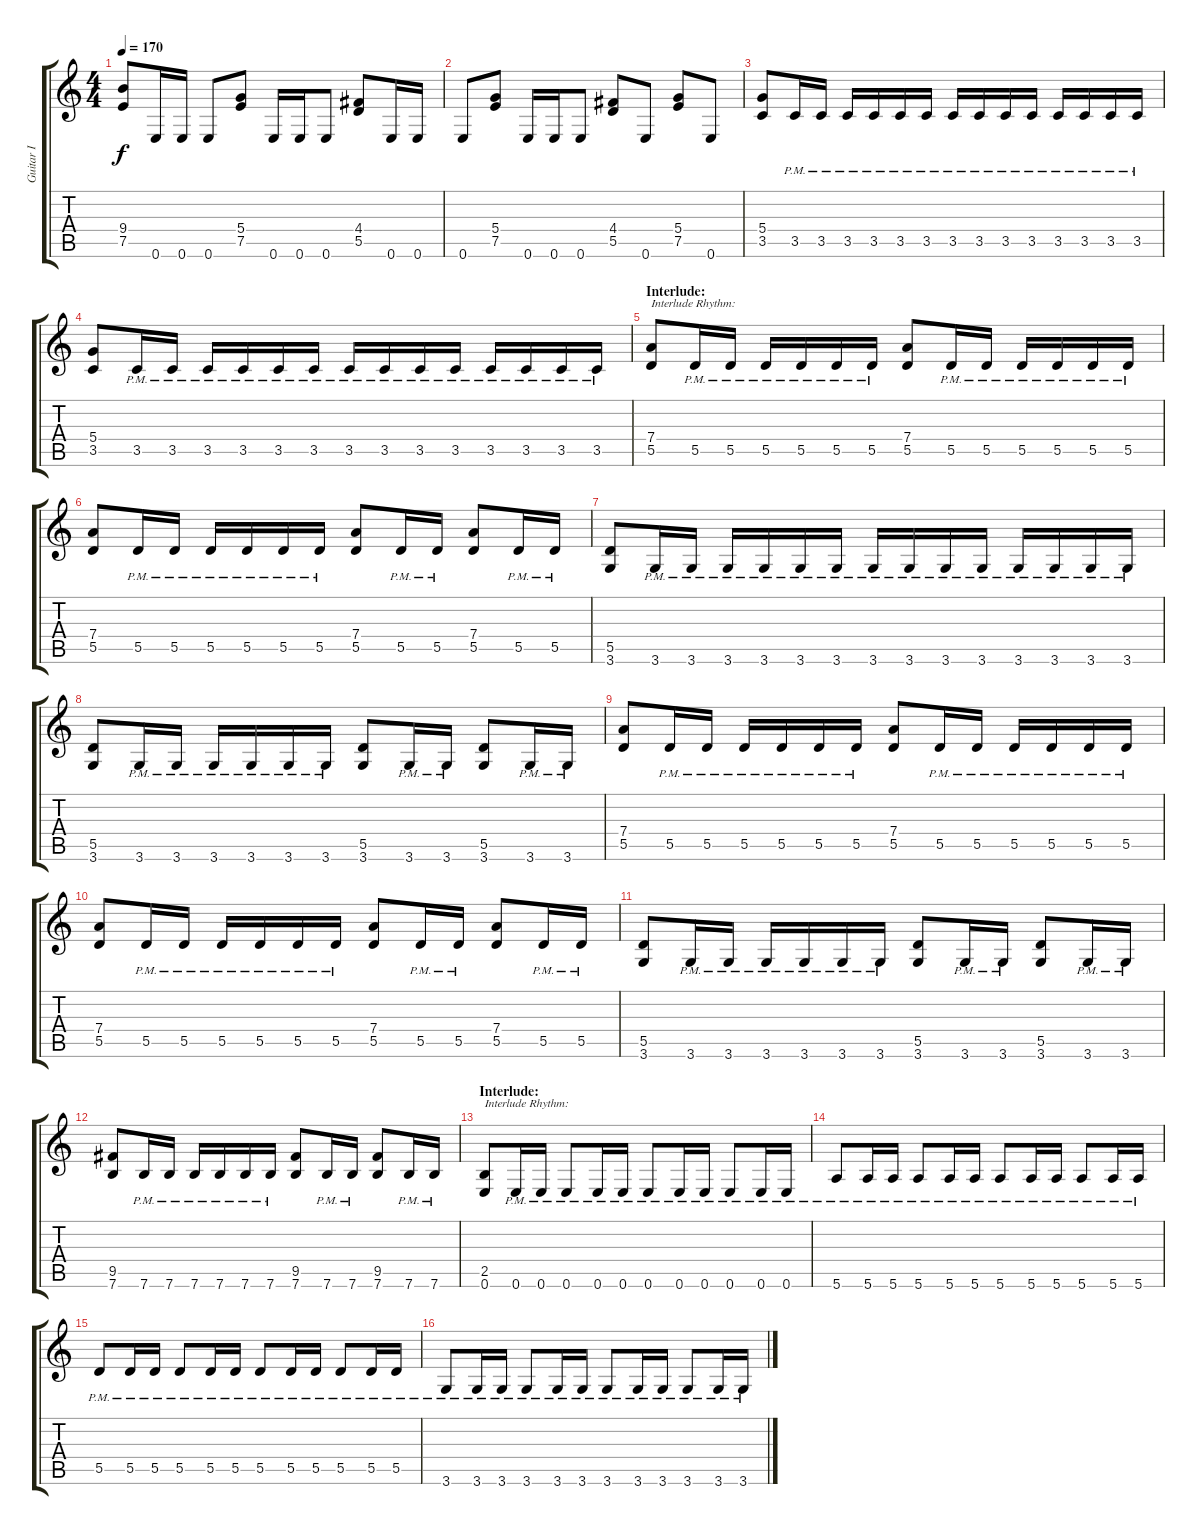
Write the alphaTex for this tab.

\track ("Guitar I" "Guitar I") {instrument distortionguitar}
\staff {score tabs}
\tuning (E4 B3 G3 D3 A2 E2) {hide}
\ts (4 4)
\tempo 170
\clef g2
\ks c
(9.4 7.5).8{dy f} 0.6.16 0.6.16 0.6.8 (5.4 7.5).8 0.6.16 0.6.16 0.6.8 (4.4 5.5).8 0.6.16 0.6.16 |
0.6.8 (5.4 7.5).8 0.6.16 0.6.16 0.6.8 (4.4 5.5).8 0.6.8 (5.4 7.5).8 0.6.8 |
(5.4 3.5).8 3.5{pm}.16 3.5{pm}.16 3.5{pm}.16 3.5{pm}.16 3.5{pm}.16 3.5{pm}.16 3.5{pm}.16 3.5{pm}.16 3.5{pm}.16 3.5{pm}.16 3.5{pm}.16 3.5{pm}.16 3.5{pm}.16 3.5{pm}.16 |
(5.4 3.5).8 3.5{pm}.16 3.5{pm}.16 3.5{pm}.16 3.5{pm}.16 3.5{pm}.16 3.5{pm}.16 3.5{pm}.16 3.5{pm}.16 3.5{pm}.16 3.5{pm}.16 3.5{pm}.16 3.5{pm}.16 3.5{pm}.16 3.5{pm}.16 |
\section ("" "Interlude:")
(7.4 5.5).8{txt "Interlude Rhythm:"} 5.5{pm}.16 5.5{pm}.16 5.5{pm}.16 5.5{pm}.16 5.5{pm}.16 5.5{pm}.16 (7.4 5.5).8 5.5{pm}.16 5.5{pm}.16 5.5{pm}.16 5.5{pm}.16 5.5{pm}.16 5.5{pm}.16 |
(7.4 5.5).8 5.5{pm}.16 5.5{pm}.16 5.5{pm}.16 5.5{pm}.16 5.5{pm}.16 5.5{pm}.16 (7.4 5.5).8 5.5{pm}.16 5.5{pm}.16 (7.4 5.5).8 5.5{pm}.16 5.5{pm}.16 |
(5.5 3.6).8 3.6{pm}.16 3.6{pm}.16 3.6{pm}.16 3.6{pm}.16 3.6{pm}.16 3.6{pm}.16 3.6{pm}.16 3.6{pm}.16 3.6{pm}.16 3.6{pm}.16 3.6{pm}.16 3.6{pm}.16 3.6{pm}.16 3.6{pm}.16 |
(5.5 3.6).8 3.6{pm}.16 3.6{pm}.16 3.6{pm}.16 3.6{pm}.16 3.6{pm}.16 3.6{pm}.16 (5.5 3.6).8 3.6{pm}.16 3.6{pm}.16 (5.5 3.6).8 3.6{pm}.16 3.6{pm}.16 |
(7.4 5.5).8 5.5{pm}.16 5.5{pm}.16 5.5{pm}.16 5.5{pm}.16 5.5{pm}.16 5.5{pm}.16 (7.4 5.5).8 5.5{pm}.16 5.5{pm}.16 5.5{pm}.16 5.5{pm}.16 5.5{pm}.16 5.5{pm}.16 |
(7.4 5.5).8 5.5{pm}.16 5.5{pm}.16 5.5{pm}.16 5.5{pm}.16 5.5{pm}.16 5.5{pm}.16 (7.4 5.5).8 5.5{pm}.16 5.5{pm}.16 (7.4 5.5).8 5.5{pm}.16 5.5{pm}.16 |
(5.5 3.6).8 3.6{pm}.16 3.6{pm}.16 3.6{pm}.16 3.6{pm}.16 3.6{pm}.16 3.6{pm}.16 (5.5 3.6).8 3.6{pm}.16 3.6{pm}.16 (5.5 3.6).8 3.6{pm}.16 3.6{pm}.16 |
(9.5 7.6).8 7.6{pm}.16 7.6{pm}.16 7.6{pm}.16 7.6{pm}.16 7.6{pm}.16 7.6{pm}.16 (9.5 7.6).8 7.6{pm}.16 7.6{pm}.16 (9.5 7.6).8 7.6{pm}.16 7.6{pm}.16 |
\section ("" "Interlude:")
(2.5 0.6).8{txt "Interlude Rhythm:"} 0.6{pm}.16 0.6{pm}.16 0.6{pm}.8 0.6{pm}.16 0.6{pm}.16 0.6{pm}.8 0.6{pm}.16 0.6{pm}.16 0.6{pm}.8 0.6{pm}.16 0.6{pm}.16 |
5.6{pm}.8 5.6{pm}.16 5.6{pm}.16 5.6{pm}.8 5.6{pm}.16 5.6{pm}.16 5.6{pm}.8 5.6{pm}.16 5.6{pm}.16 5.6{pm}.8 5.6{pm}.16 5.6{pm}.16 |
5.5{pm}.8 5.5{pm}.16 5.5{pm}.16 5.5{pm}.8 5.5{pm}.16 5.5{pm}.16 5.5{pm}.8 5.5{pm}.16 5.5{pm}.16 5.5{pm}.8 5.5{pm}.16 5.5{pm}.16 |
3.6{pm}.8 3.6{pm}.16 3.6{pm}.16 3.6{pm}.8 3.6{pm}.16 3.6{pm}.16 3.6{pm}.8 3.6{pm}.16 3.6{pm}.16 3.6{pm}.8 3.6{pm}.16 3.6{pm}.16
